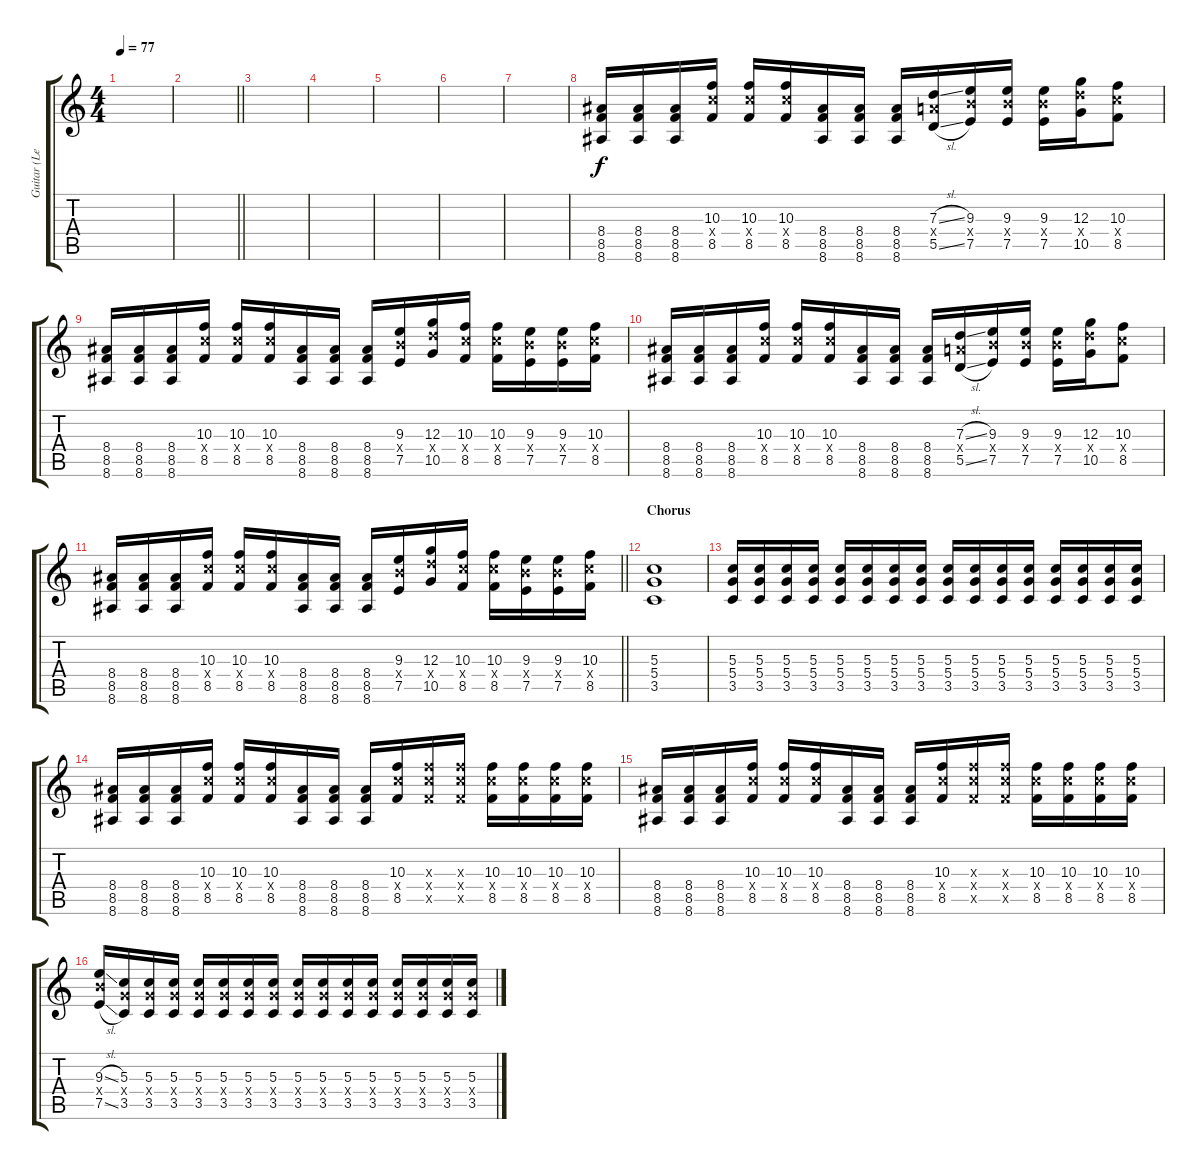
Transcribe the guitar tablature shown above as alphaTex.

\track ("Guitar (Left)" "Guitar (Le") {instrument distortionguitar}
\staff {score tabs}
\tuning (E4 B3 G3 D3 A2 D2) {hide}
\ts (4 4)
\tempo 77
\clef g2
\ks c
|
\barLineRight lightlight
|
|
|
|
|
|
(8.4 8.5 8.6).16 (8.4 8.5 8.6).16 (8.4 8.5 8.6).16 (10.3 10.4{x} 8.5).16 (10.3 10.4{x} 8.5).16 (10.3 10.4{x} 8.5).16 (8.4 8.5 8.6).16 (8.4 8.5 8.6).16 (8.4 8.5 8.6).16 (7.3{sl} 7.4{x} 5.5{sl}).16 (9.3 9.4{x} 7.5).16 (9.3 9.4{x} 7.5).16 (9.3 9.4{x} 7.5).16 (12.3 12.4{x} 10.5).16 (10.3 10.4{x} 8.5).8 |
(8.4 8.5 8.6).16 (8.4 8.5 8.6).16 (8.4 8.5 8.6).16 (10.3 10.4{x} 8.5).16 (10.3 10.4{x} 8.5).16 (10.3 10.4{x} 8.5).16 (8.4 8.5 8.6).16 (8.4 8.5 8.6).16 (8.4 8.5 8.6).16 (9.3 9.4{x} 7.5).16 (12.3 12.4{x} 10.5).16 (10.3 10.4{x} 8.5).16 (10.3 10.4{x} 8.5).16 (9.3 9.4{x} 7.5).16 (9.3 9.4{x} 7.5).16 (10.3 10.4{x} 8.5).16 |
(8.4 8.5 8.6).16 (8.4 8.5 8.6).16 (8.4 8.5 8.6).16 (10.3 10.4{x} 8.5).16 (10.3 10.4{x} 8.5).16 (10.3 10.4{x} 8.5).16 (8.4 8.5 8.6).16 (8.4 8.5 8.6).16 (8.4 8.5 8.6).16 (7.3{sl} 7.4{x} 5.5{sl}).16 (9.3 9.4{x} 7.5).16 (9.3 9.4{x} 7.5).16 (9.3 9.4{x} 7.5).16 (12.3 12.4{x} 10.5).16 (10.3 10.4{x} 8.5).8 |
\barLineRight lightlight
(8.4 8.5 8.6).16 (8.4 8.5 8.6).16 (8.4 8.5 8.6).16 (10.3 10.4{x} 8.5).16 (10.3 10.4{x} 8.5).16 (10.3 10.4{x} 8.5).16 (8.4 8.5 8.6).16 (8.4 8.5 8.6).16 (8.4 8.5 8.6).16 (9.3 9.4{x} 7.5).16 (12.3 12.4{x} 10.5).16 (10.3 10.4{x} 8.5).16 (10.3 10.4{x} 8.5).16 (9.3 9.4{x} 7.5).16 (9.3 9.4{x} 7.5).16 (10.3 10.4{x} 8.5).16 |
\section ("" "Chorus")
(5.3 5.4 3.5).1 |
(5.3 5.4 3.5).16 (5.3 5.4 3.5).16 (5.3 5.4 3.5).16 (5.3 5.4 3.5).16 (5.3 5.4 3.5).16 (5.3 5.4 3.5).16 (5.3 5.4 3.5).16 (5.3 5.4 3.5).16 (5.3 5.4 3.5).16 (5.3 5.4 3.5).16 (5.3 5.4 3.5).16 (5.3 5.4 3.5).16 (5.3 5.4 3.5).16 (5.3 5.4 3.5).16 (5.3 5.4 3.5).16 (5.3 5.4 3.5).16 |
(8.4 8.5 8.6).16 (8.4 8.5 8.6).16 (8.4 8.5 8.6).16 (10.3 10.4{x} 8.5).16 (10.3 10.4{x} 8.5).16 (10.3 10.4{x} 8.5).16 (8.4 8.5 8.6).16 (8.4 8.5 8.6).16 (8.4 8.5 8.6).16 (10.3 10.4{x} 8.5).16 (10.3{x} 10.4{x} 8.5{x}).16 (10.3{x} 10.4{x} 8.5{x}).16 (10.3 10.4{x} 8.5).16 (10.3 10.4{x} 8.5).16 (10.3 10.4{x} 8.5).16 (10.3 10.4{x} 8.5).16 |
(8.4 8.5 8.6).16 (8.4 8.5 8.6).16 (8.4 8.5 8.6).16 (10.3 10.4{x} 8.5).16 (10.3 10.4{x} 8.5).16 (10.3 10.4{x} 8.5).16 (8.4 8.5 8.6).16 (8.4 8.5 8.6).16 (8.4 8.5 8.6).16 (10.3 10.4{x} 8.5).16 (10.3{x} 10.4{x} 8.5{x}).16 (10.3{x} 10.4{x} 8.5{x}).16 (10.3 10.4{x} 8.5).16 (10.3 10.4{x} 8.5).16 (10.3 10.4{x} 8.5).16 (10.3 10.4{x} 8.5).16 |
(9.3{sl} 9.4{x} 7.5{sl}).16 (5.3 5.4{x} 3.5).16 (5.3 5.4{x} 3.5).16 (5.3 5.4{x} 3.5).16 (5.3 5.4{x} 3.5).16 (5.3 5.4{x} 3.5).16 (5.3 5.4{x} 3.5).16 (5.3 5.4{x} 3.5).16 (5.3 5.4{x} 3.5).16 (5.3 5.4{x} 3.5).16 (5.3 5.4{x} 3.5).16 (5.3 5.4{x} 3.5).16 (5.3 5.4{x} 3.5).16 (5.3 5.4{x} 3.5).16 (5.3 5.4{x} 3.5).16 (5.3 5.4{x} 3.5).16
